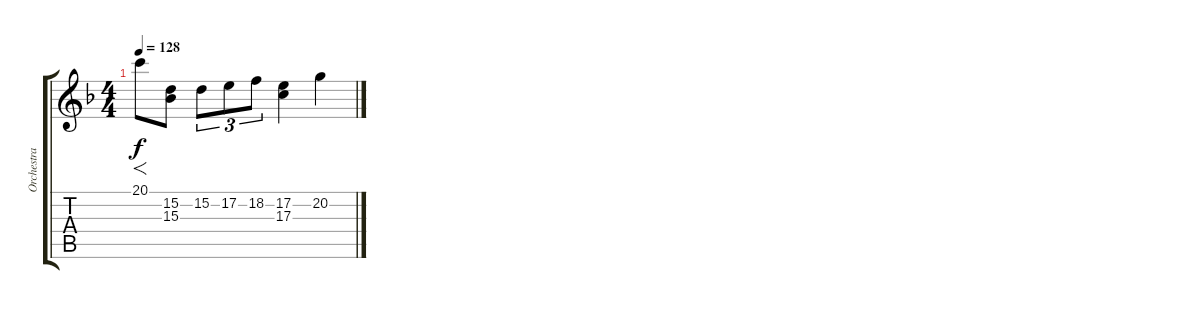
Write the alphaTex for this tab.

\track ("Orchestra" "Orchestra") {instrument synthstrings1}
\staff {score tabs}
\tuning (E4 B3 G3 D3 A2 E2) {hide}
\ts (4 4)
\tempo 128
\clef g2
\ks f
20.1.8{f dy f} (15.2 15.3).8 15.2.8{tu (3 2)} 17.2.8{tu (3 2)} 18.2.8{tu (3 2)} (17.2 17.3).4 20.2.4
